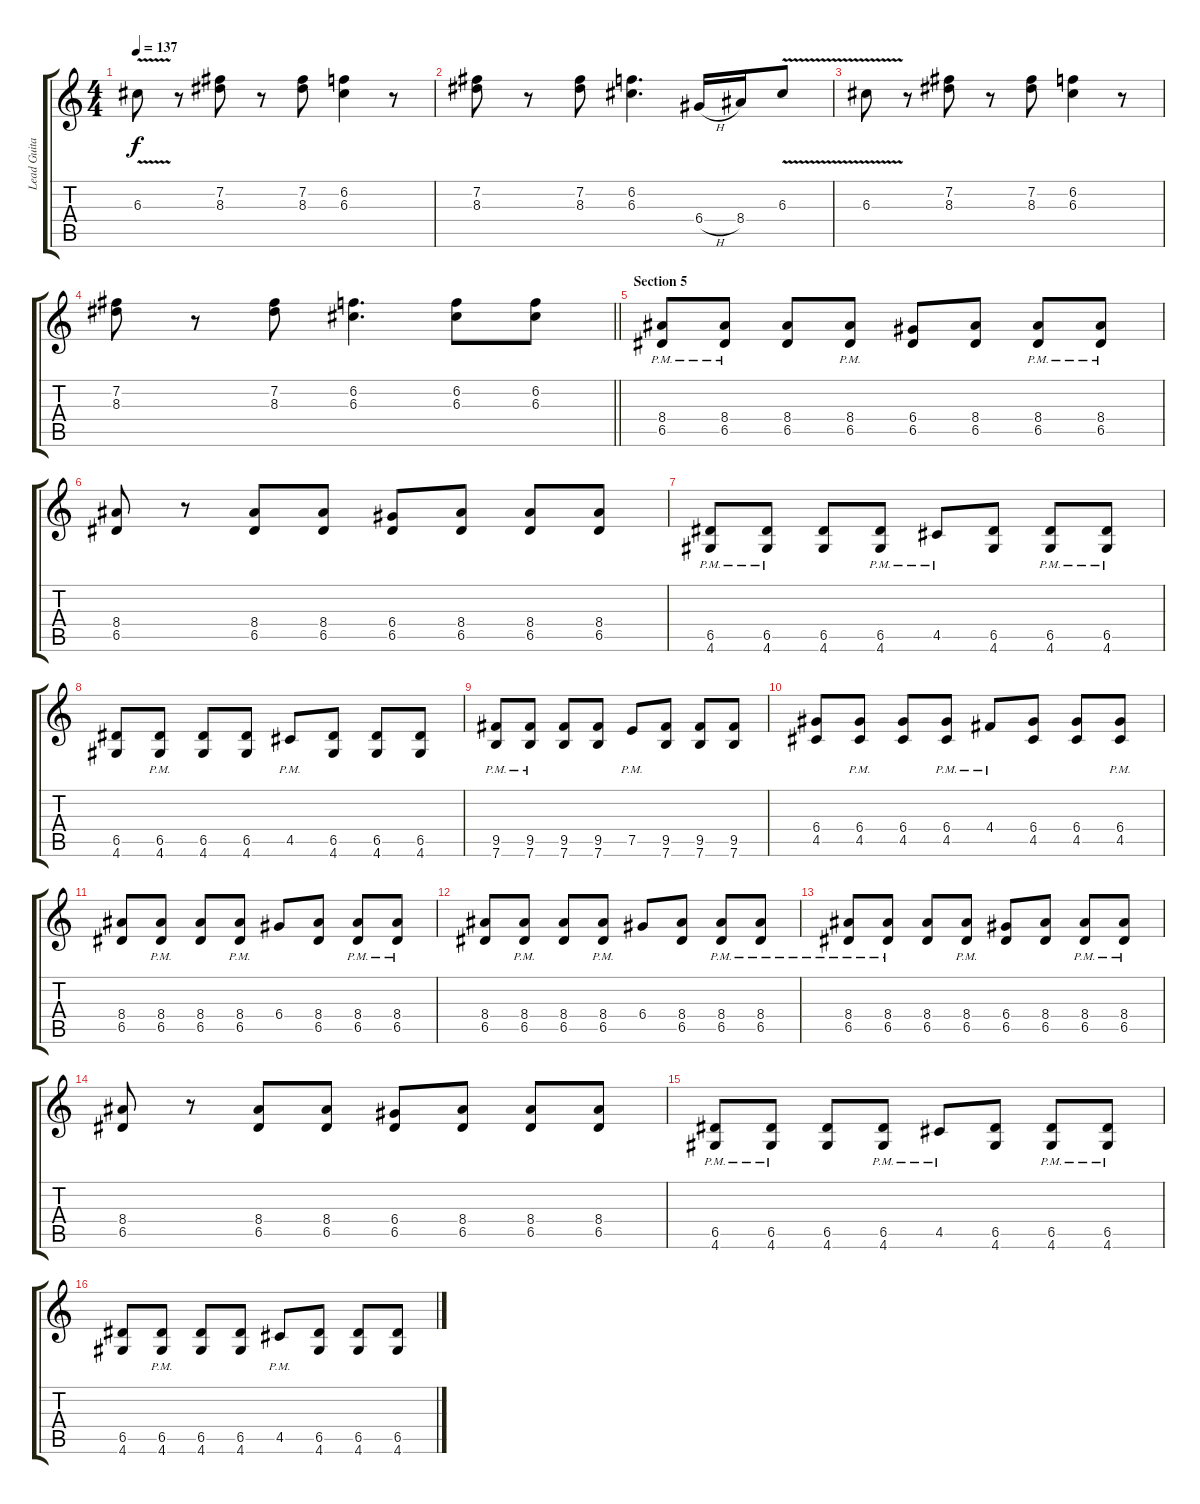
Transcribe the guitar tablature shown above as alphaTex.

\track ("Lead Guitar" "Lead Guita") {instrument overdrivenguitar}
\staff {score tabs}
\tuning (E4 B3 G3 D3 A2 E2) {hide}
\ts (4 4)
\tempo 137
\clef g2
\ks c
6.3{v}.8{dy f} r.8 (7.2 8.3).8 r.8 (7.2 8.3).8 (6.2 6.3).4 r.8 |
(7.2 8.3).8 r.8 (7.2 8.3).8 (6.2 6.3).4{d} 6.4{h}.16 8.4.16 6.3{v}.8 |
6.3{v}.8 r.8 (7.2 8.3).8 r.8 (7.2 8.3).8 (6.2 6.3).4 r.8 |
\barLineRight lightlight
(7.2 8.3).8 r.8 (7.2 8.3).8 (6.2 6.3).4{d} (6.2 6.3).8 (6.2 6.3).8 |
\section ("" "Section 5")
(8.4{pm} 6.5{pm}).8 (8.4{pm} 6.5{pm}).8 (8.4 6.5).8 (8.4{pm} 6.5{pm}).8 (6.4 6.5).8 (8.4 6.5).8 (8.4{pm} 6.5{pm}).8 (8.4{pm} 6.5{pm}).8 |
(8.4 6.5).8 r.8 (8.4 6.5).8 (8.4 6.5).8 (6.4 6.5).8 (8.4 6.5).8 (8.4 6.5).8 (8.4 6.5).8 |
(6.5{pm} 4.6{pm}).8 (6.5{pm} 4.6{pm}).8 (6.5 4.6).8 (6.5{pm} 4.6{pm}).8 4.5{pm}.8 (6.5 4.6).8 (6.5{pm} 4.6{pm}).8 (6.5{pm} 4.6{pm}).8 |
(6.5 4.6).8 (6.5{pm} 4.6{pm}).8 (6.5 4.6).8 (6.5 4.6).8 4.5{pm}.8 (6.5 4.6).8 (6.5 4.6).8 (6.5 4.6).8 |
(9.5{pm} 7.6{pm}).8 (9.5{pm} 7.6{pm}).8 (9.5 7.6).8 (9.5 7.6).8 7.5{pm}.8 (9.5 7.6).8 (9.5 7.6).8 (9.5 7.6).8 |
(6.4 4.5).8 (6.4{pm} 4.5{pm}).8 (6.4 4.5).8 (6.4{pm} 4.5{pm}).8 4.4{pm}.8 (6.4 4.5).8 (6.4 4.5).8 (6.4{pm} 4.5{pm}).8 |
(8.4 6.5).8 (8.4{pm} 6.5{pm}).8 (8.4 6.5).8 (8.4{pm} 6.5{pm}).8 6.4.8 (8.4 6.5).8 (8.4{pm} 6.5{pm}).8 (8.4{pm} 6.5{pm}).8 |
(8.4 6.5).8 (8.4{pm} 6.5{pm}).8 (8.4 6.5).8 (8.4{pm} 6.5{pm}).8 6.4.8 (8.4 6.5).8 (8.4{pm} 6.5{pm}).8 (8.4{pm} 6.5{pm}).8 |
(8.4{pm} 6.5{pm}).8 (8.4{pm} 6.5{pm}).8 (8.4 6.5).8 (8.4{pm} 6.5{pm}).8 (6.4 6.5).8 (8.4 6.5).8 (8.4{pm} 6.5{pm}).8 (8.4{pm} 6.5{pm}).8 |
(8.4 6.5).8 r.8 (8.4 6.5).8 (8.4 6.5).8 (6.4 6.5).8 (8.4 6.5).8 (8.4 6.5).8 (8.4 6.5).8 |
(6.5{pm} 4.6{pm}).8 (6.5{pm} 4.6{pm}).8 (6.5 4.6).8 (6.5{pm} 4.6{pm}).8 4.5{pm}.8 (6.5 4.6).8 (6.5{pm} 4.6{pm}).8 (6.5{pm} 4.6{pm}).8 |
(6.5 4.6).8 (6.5{pm} 4.6{pm}).8 (6.5 4.6).8 (6.5 4.6).8 4.5{pm}.8 (6.5 4.6).8 (6.5 4.6).8 (6.5 4.6).8
